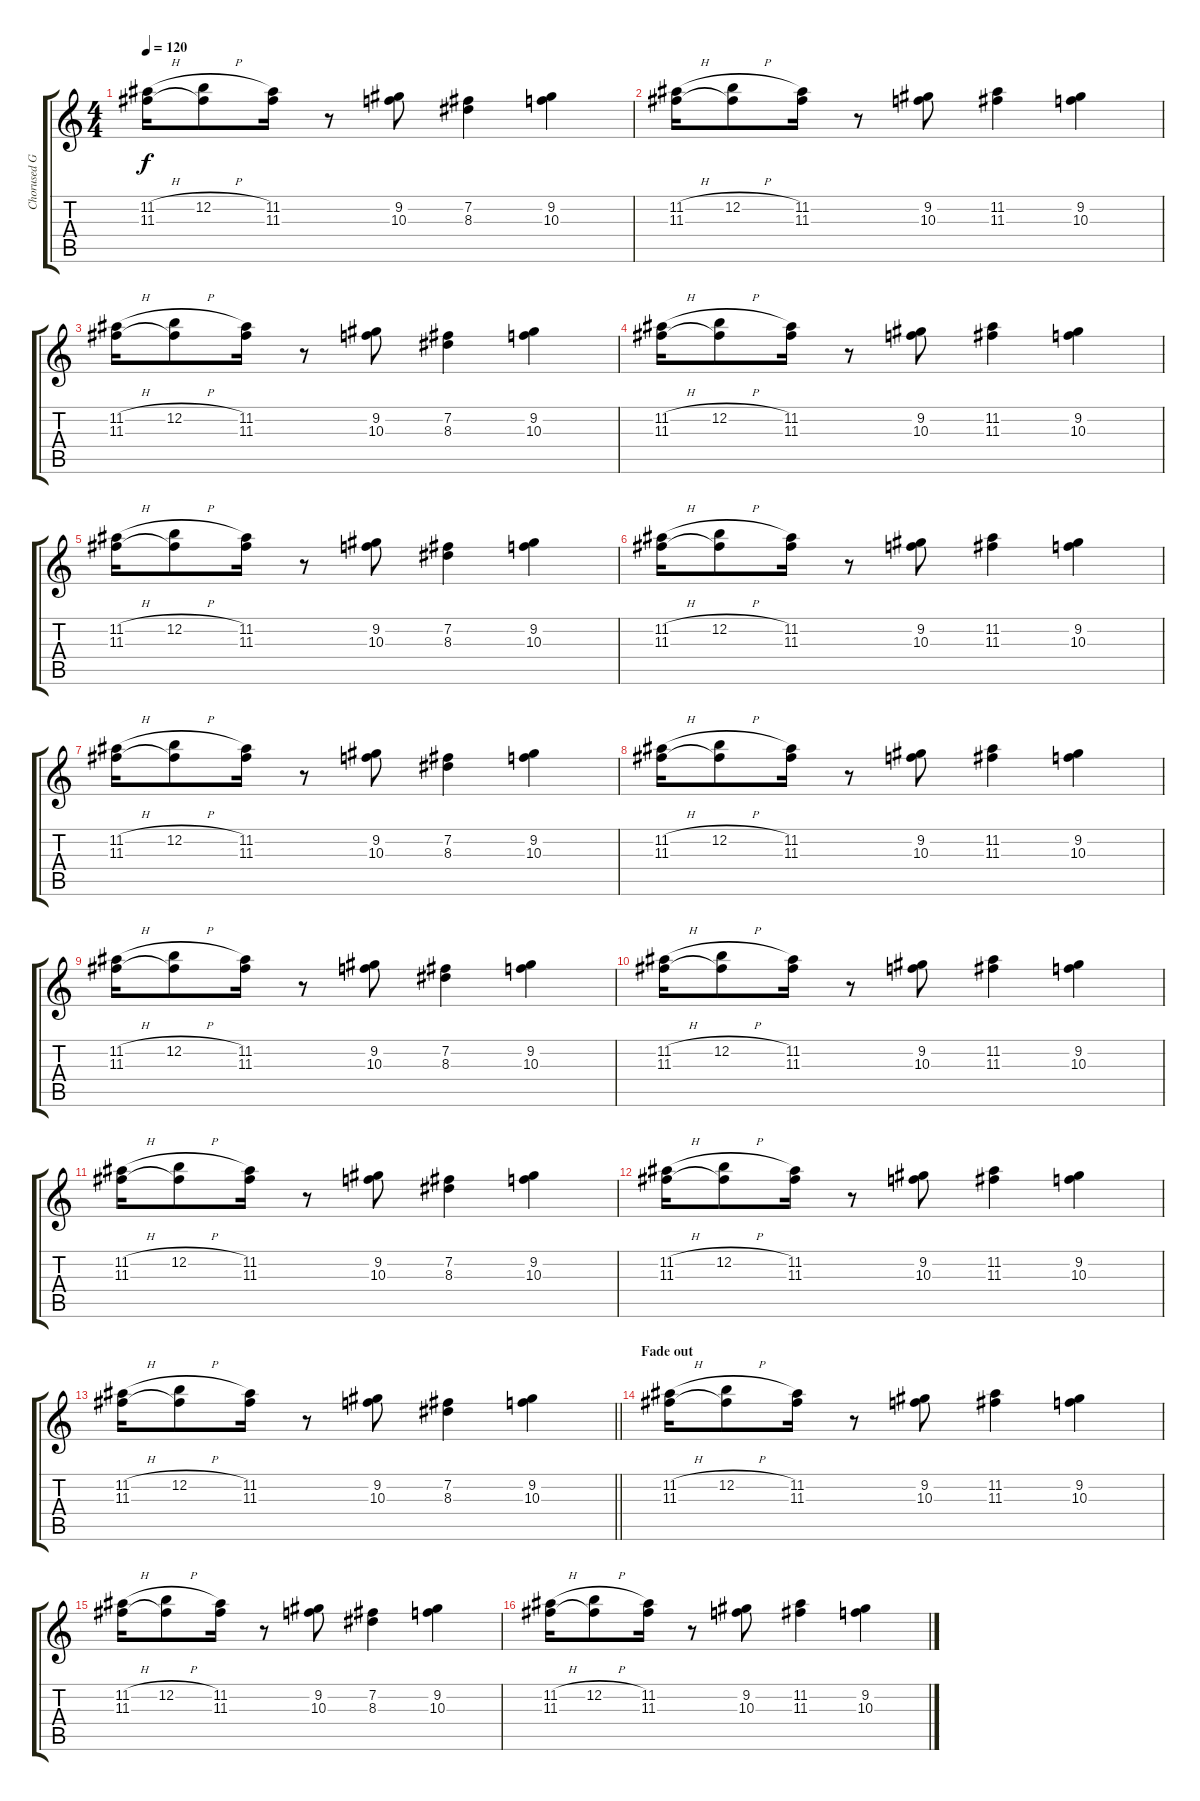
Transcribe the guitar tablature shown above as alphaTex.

\track ("Chorused Guitar" "Chorused G") {instrument overdrivenguitar}
\staff {score tabs}
\tuning (E4 B3 G3 D3 A2 E2) {hide}
\ts (4 4)
\tempo 120
\clef g2
\ks c
(11.2{h} 11.3).16{dy f} (12.2{h} 11.3{t}).8 (11.2 11.3).16 r.8 (9.2 10.3).8 (7.2 8.3).4 (9.2 10.3).4 |
(11.2{h} 11.3).16 (12.2{h} 11.3{t}).8 (11.2 11.3).16 r.8 (9.2 10.3).8 (11.2 11.3).4 (9.2 10.3).4 |
(11.2{h} 11.3).16 (12.2{h} 11.3{t}).8 (11.2 11.3).16 r.8 (9.2 10.3).8 (7.2 8.3).4 (9.2 10.3).4 |
(11.2{h} 11.3).16 (12.2{h} 11.3{t}).8 (11.2 11.3).16 r.8 (9.2 10.3).8 (11.2 11.3).4 (9.2 10.3).4 |
(11.2{h} 11.3).16 (12.2{h} 11.3{t}).8 (11.2 11.3).16 r.8 (9.2 10.3).8 (7.2 8.3).4 (9.2 10.3).4 |
(11.2{h} 11.3).16 (12.2{h} 11.3{t}).8 (11.2 11.3).16 r.8 (9.2 10.3).8 (11.2 11.3).4 (9.2 10.3).4 |
(11.2{h} 11.3).16 (12.2{h} 11.3{t}).8 (11.2 11.3).16 r.8 (9.2 10.3).8 (7.2 8.3).4 (9.2 10.3).4 |
(11.2{h} 11.3).16 (12.2{h} 11.3{t}).8 (11.2 11.3).16 r.8 (9.2 10.3).8 (11.2 11.3).4 (9.2 10.3).4 |
(11.2{h} 11.3).16 (12.2{h} 11.3{t}).8 (11.2 11.3).16 r.8 (9.2 10.3).8 (7.2 8.3).4 (9.2 10.3).4 |
(11.2{h} 11.3).16 (12.2{h} 11.3{t}).8 (11.2 11.3).16 r.8 (9.2 10.3).8 (11.2 11.3).4 (9.2 10.3).4 |
(11.2{h} 11.3).16 (12.2{h} 11.3{t}).8 (11.2 11.3).16 r.8 (9.2 10.3).8 (7.2 8.3).4 (9.2 10.3).4 |
(11.2{h} 11.3).16 (12.2{h} 11.3{t}).8 (11.2 11.3).16 r.8 (9.2 10.3).8 (11.2 11.3).4 (9.2 10.3).4 |
\barLineRight lightlight
(11.2{h} 11.3).16 (12.2{h} 11.3{t}).8 (11.2 11.3).16 r.8 (9.2 10.3).8 (7.2 8.3).4 (9.2 10.3).4 |
\section ("" "Fade out")
(11.2{h} 11.3).16{volume 0} (12.2{h} 11.3{t}).8 (11.2 11.3).16 r.8 (9.2 10.3).8 (11.2 11.3).4 (9.2 10.3).4 |
(11.2{h} 11.3).16 (12.2{h} 11.3{t}).8 (11.2 11.3).16 r.8 (9.2 10.3).8 (7.2 8.3).4 (9.2 10.3).4 |
(11.2{h} 11.3).16 (12.2{h} 11.3{t}).8 (11.2 11.3).16 r.8 (9.2 10.3).8 (11.2 11.3).4 (9.2 10.3).4
